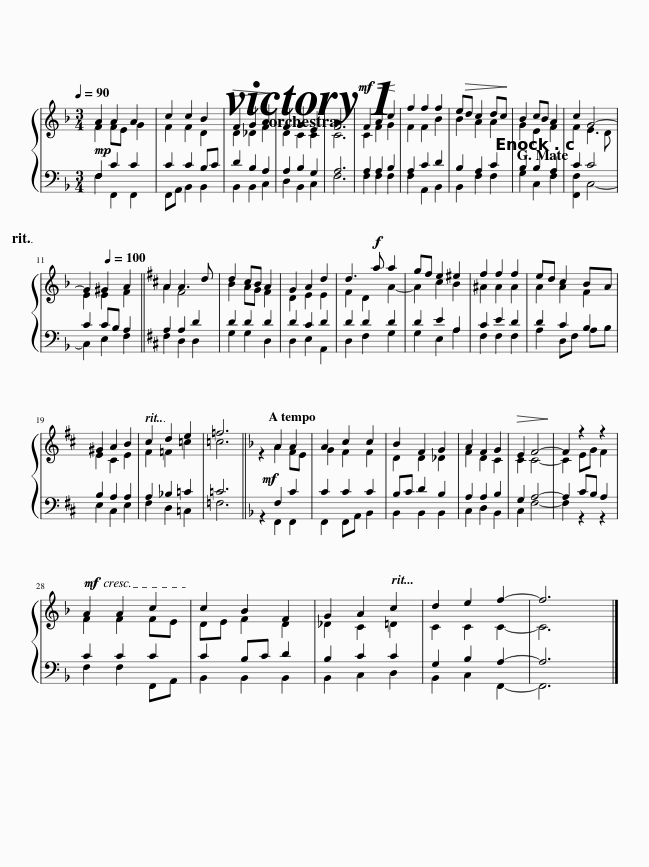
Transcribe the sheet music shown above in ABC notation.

X:1
%%score { ( 1 2 ) | ( 3 4 ) }
L:1/8
Q:1/4=90
M:3/4
I:linebreak $
K:F
V:1 treble
V:2 treble
V:3 bass
V:4 bass
V:1
 A2 A2 A2 | c2 c2 B2 |!>(! F2 G2 A2!>)! | F2 G2 E2 | F6 | %5
!mf!!<(! F2 A2 c2!<)! | f2 f2 f2 | e!>(!d c2 dc!>)! | B2 cB A2 | c2 G4- |$ %10
 G2[Q:1/4=100] ^G2 A2 ||[K:D] A2 A3 d | d2 cB A2 | G2 A2 d2 | d3!f! a a2 | %15
 gf e2 ^e2 | f2 f2 f2 | ed c2 BA |$ ^G2 A2 B2 | c2 d2 e2 | %20
 =f6 ||[K:F][Q:1/4=90] z2 A2 A2 | A2 c2 c2 | B2 F2 G2 | A2 F2 G2 | %25
!>(! E2 F4-!>)! | F2 z2 z2 |$!mf! A2 A2 c2 | c2 B2 F2 | G2 A2[Q:1/4=73] c2 | %30
 d2 e2 f2- | f6 |] %32
V:2
 F2 FE G2 | F2 F2 D2 | D2 _D2 F2 | D2 C2 C2 | C6 | %5
 C2 F2 G2 | F2 F2 B2 | B2 A2 A2 | G2 E2 F2 | F2 E3 D |$ %10
 E2 E2 F2 ||[K:D] A2 F4 | B2 AG F2 | D2 E2 E2 | F2 D2 A2- | %15
 A2 c2 B2 | ^A2 A2 A2 | A2 A2 F2 |$ E2 C2 E2 | F2 =F2 =c2 | %20
 =c6 ||[K:F] x2 A2 FE | G2 F2 F2 | D2 D2 _D2 | F2 D2 C2 | %25
 C2 C4- | C2 EG F2 |$ F2 F2 FE | DE F2 D2 | _D2 C2 =D2 | %30
 C2 C2 C2- | C6 |] %32
V:3
!mp! F,2 C2 C2 | C2 C2 B,C | D2 B,2 A,2 | A,2 B,2 G,2 | A,6 | %5
 A,2 A,2 B,2 | A,2 C2 D2 | B,2 A,2 C2 | B,2 B,2 A,2 | C2 C4 |$ %10
 C2 CB, A,2 ||[K:D] A,2 A,2 D2 | D2 D2 D2 | D2 C2 D2 | D2 D2 D2 | %15
 D2 E2 A,2 | C2 E2 D2 | D2 C2 B,2 |$ B,2 A,2 A,2 | A,2 _B,2 =C2 | %20
 =C6 ||[K:F] z2!mf! F,2 C2 | C2 C2 C2 | B,C D2 B,2 | A,2 A,2 B,2 | %25
 G,2 A,4- | A,2 CB, A,2 |$ C2 C2 C2 | C2 B,C D2 | B,2 C2 C2 | %30
 G,2 B,2 A,2- | A,6 |] %32
V:4
 F,2 F,,2 F,,2 | F,,A,, B,,2 B,,2 | B,,2 B,,2 C,2 | D,2 B,,2 C,2 | F,6 | %5
 F,2 F,2 F,2 | F,2 A,,2 B,,2 | B,,2 F,2 F,2 | G,2 C,2 F,2 | [F,,F,]2 C,4- |$ %10
 C,2 E,2 F,2 ||[K:D] F,2 D,2 D,2 | G,2 G,2 D,2 | D,2 E,2 A,,2 | D,2 F,2 G,2 | %15
 G,2 E,2 A,2 | F,2 F,2 F,2 | A,2 D,F, A,B, |$ E,2 C,2 E,2 | F,2 D,2 =C,2 | %20
 =F,6 ||[K:F] x2 F,,2 F,,2 | F,,2 F,,A,, B,,2 | B,,2 B,,2 B,,2 | C,2 D,2 B,,2 | %25
 C,2 F,4- | F,2 z2 z2 |$ F,2 F,2 F,,A,, | B,,2 B,,2 B,,2 | B,,2 C,2 D,2 | %30
 B,,2 C,2 F,,2- | F,,6 |] %32
